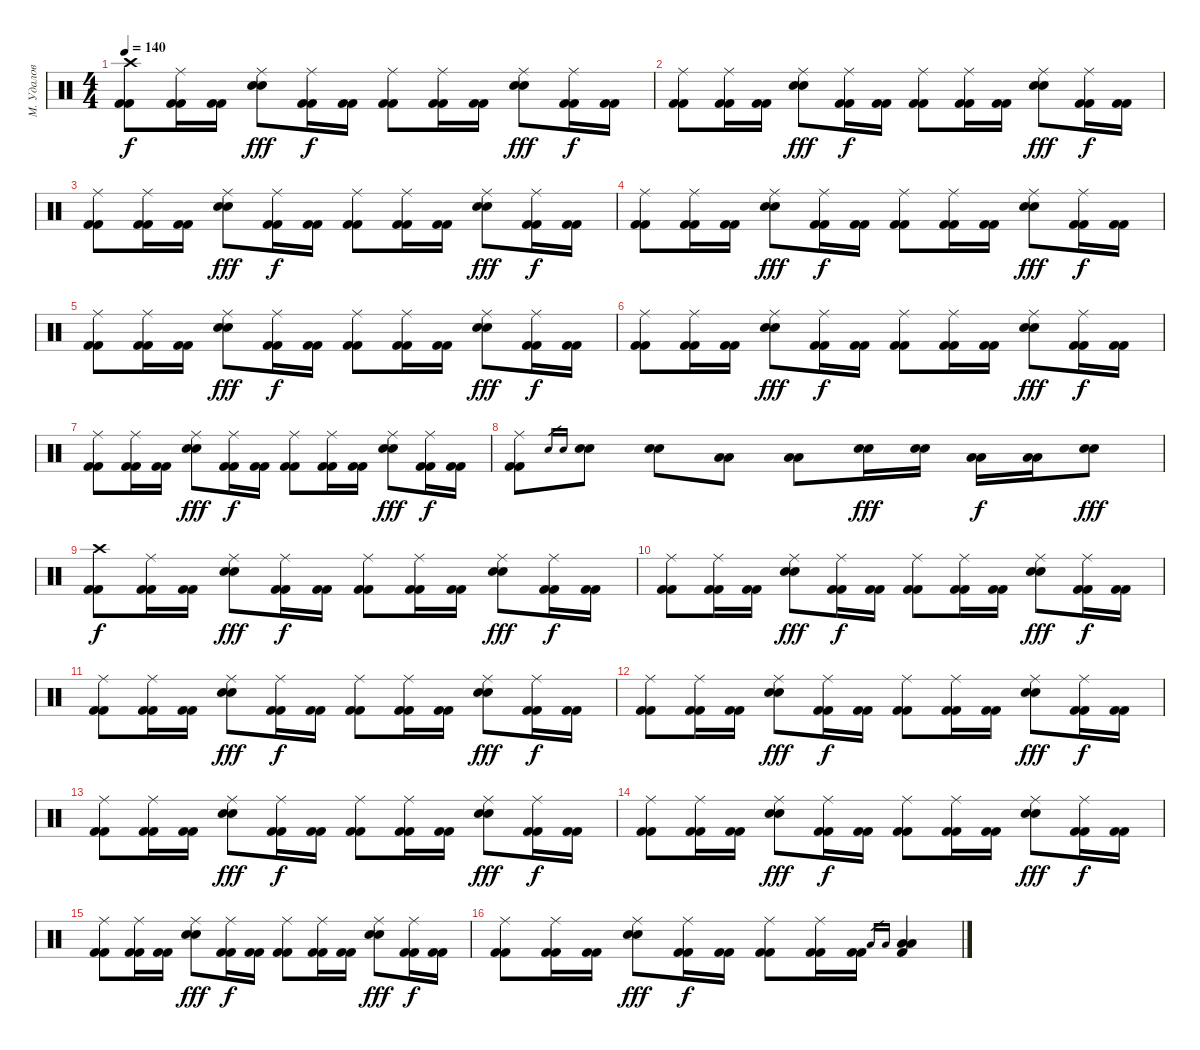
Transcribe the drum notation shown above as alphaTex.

\track ("М. Удалов" "М. Удалов") {instrument percussion}
\staff {score}
\articulation defaults
\ts (4 4)
\tempo 140
\clef neutral
\ks c
("Crash high (hit)" "Kick (hit) 2" "Kick (hit) 2").8{dy f} ("Ride (middle)" "Kick (hit) 2" "Kick (hit) 2").16 ("Kick (hit) 2" "Kick (hit) 2").16 ("Ride (middle)" "Electric Snare (hit)" "Electric Snare (hit)").8{dy fff} ("Ride (middle)" "Kick (hit) 2" "Kick (hit) 2").16{dy f} ("Kick (hit) 2" "Kick (hit) 2").16 ("Ride (middle)" "Kick (hit) 2" "Kick (hit) 2").8 ("Ride (middle)" "Kick (hit) 2" "Kick (hit) 2").16 ("Kick (hit) 2" "Kick (hit) 2").16 ("Ride (middle)" "Electric Snare (hit)" "Electric Snare (hit)").8{dy fff} ("Ride (middle)" "Kick (hit) 2" "Kick (hit) 2").16{dy f} ("Kick (hit) 2" "Kick (hit) 2").16 |
("Ride (middle)" "Kick (hit) 2" "Kick (hit) 2").8 ("Ride (middle)" "Kick (hit) 2" "Kick (hit) 2").16 ("Kick (hit) 2" "Kick (hit) 2").16 ("Ride (middle)" "Electric Snare (hit)" "Electric Snare (hit)").8{dy fff} ("Ride (middle)" "Kick (hit) 2" "Kick (hit) 2").16{dy f} ("Kick (hit) 2" "Kick (hit) 2").16 ("Ride (middle)" "Kick (hit) 2" "Kick (hit) 2").8 ("Ride (middle)" "Kick (hit) 2" "Kick (hit) 2").16 ("Kick (hit) 2" "Kick (hit) 2").16 ("Ride (middle)" "Electric Snare (hit)" "Electric Snare (hit)").8{dy fff} ("Ride (middle)" "Kick (hit) 2" "Kick (hit) 2").16{dy f} ("Kick (hit) 2" "Kick (hit) 2").16 |
("Ride (middle)" "Kick (hit) 2" "Kick (hit) 2").8 ("Ride (middle)" "Kick (hit) 2" "Kick (hit) 2").16 ("Kick (hit) 2" "Kick (hit) 2").16 ("Ride (middle)" "Electric Snare (hit)" "Electric Snare (hit)").8{dy fff} ("Ride (middle)" "Kick (hit) 2" "Kick (hit) 2").16{dy f} ("Kick (hit) 2" "Kick (hit) 2").16 ("Ride (middle)" "Kick (hit) 2" "Kick (hit) 2").8 ("Ride (middle)" "Kick (hit) 2" "Kick (hit) 2").16 ("Kick (hit) 2" "Kick (hit) 2").16 ("Ride (middle)" "Electric Snare (hit)" "Electric Snare (hit)").8{dy fff} ("Ride (middle)" "Kick (hit) 2" "Kick (hit) 2").16{dy f} ("Kick (hit) 2" "Kick (hit) 2").16 |
("Ride (middle)" "Kick (hit) 2" "Kick (hit) 2").8 ("Ride (middle)" "Kick (hit) 2" "Kick (hit) 2").16 ("Kick (hit) 2" "Kick (hit) 2").16 ("Ride (middle)" "Electric Snare (hit)" "Electric Snare (hit)").8{dy fff} ("Ride (middle)" "Kick (hit) 2" "Kick (hit) 2").16{dy f} ("Kick (hit) 2" "Kick (hit) 2").16 ("Ride (middle)" "Kick (hit) 2" "Kick (hit) 2").8 ("Ride (middle)" "Kick (hit) 2" "Kick (hit) 2").16 ("Kick (hit) 2" "Kick (hit) 2").16 ("Ride (middle)" "Electric Snare (hit)" "Electric Snare (hit)").8{dy fff} ("Ride (middle)" "Kick (hit) 2" "Kick (hit) 2").16{dy f} ("Kick (hit) 2" "Kick (hit) 2").16 |
("Ride (middle)" "Kick (hit) 2" "Kick (hit) 2").8 ("Ride (middle)" "Kick (hit) 2" "Kick (hit) 2").16 ("Kick (hit) 2" "Kick (hit) 2").16 ("Ride (middle)" "Electric Snare (hit)" "Electric Snare (hit)").8{dy fff} ("Ride (middle)" "Kick (hit) 2" "Kick (hit) 2").16{dy f} ("Kick (hit) 2" "Kick (hit) 2").16 ("Ride (middle)" "Kick (hit) 2" "Kick (hit) 2").8 ("Ride (middle)" "Kick (hit) 2" "Kick (hit) 2").16 ("Kick (hit) 2" "Kick (hit) 2").16 ("Ride (middle)" "Electric Snare (hit)" "Electric Snare (hit)").8{dy fff} ("Ride (middle)" "Kick (hit) 2" "Kick (hit) 2").16{dy f} ("Kick (hit) 2" "Kick (hit) 2").16 |
("Ride (middle)" "Kick (hit) 2" "Kick (hit) 2").8 ("Ride (middle)" "Kick (hit) 2" "Kick (hit) 2").16 ("Kick (hit) 2" "Kick (hit) 2").16 ("Ride (middle)" "Electric Snare (hit)" "Electric Snare (hit)").8{dy fff} ("Ride (middle)" "Kick (hit) 2" "Kick (hit) 2").16{dy f} ("Kick (hit) 2" "Kick (hit) 2").16 ("Ride (middle)" "Kick (hit) 2" "Kick (hit) 2").8 ("Ride (middle)" "Kick (hit) 2" "Kick (hit) 2").16 ("Kick (hit) 2" "Kick (hit) 2").16 ("Ride (middle)" "Electric Snare (hit)" "Electric Snare (hit)").8{dy fff} ("Ride (middle)" "Kick (hit) 2" "Kick (hit) 2").16{dy f} ("Kick (hit) 2" "Kick (hit) 2").16 |
("Ride (middle)" "Kick (hit) 2" "Kick (hit) 2").8 ("Ride (middle)" "Kick (hit) 2" "Kick (hit) 2").16 ("Kick (hit) 2" "Kick (hit) 2").16 ("Ride (middle)" "Electric Snare (hit)" "Electric Snare (hit)").8{dy fff} ("Ride (middle)" "Kick (hit) 2" "Kick (hit) 2").16{dy f} ("Kick (hit) 2" "Kick (hit) 2").16 ("Ride (middle)" "Kick (hit) 2" "Kick (hit) 2").8 ("Ride (middle)" "Kick (hit) 2" "Kick (hit) 2").16 ("Kick (hit) 2" "Kick (hit) 2").16 ("Ride (middle)" "Electric Snare (hit)" "Electric Snare (hit)").8{dy fff} ("Ride (middle)" "Kick (hit) 2" "Kick (hit) 2").16{dy f} ("Kick (hit) 2" "Kick (hit) 2").16 |
("Ride (middle)" "Kick (hit) 2" "Kick (hit) 2").8 "Electric Snare (hit)".16{gr} "Electric Snare (hit)".16{gr} ("Electric Snare (hit)" "Electric Snare (hit)").8 ("Electric Snare (hit)" "Electric Snare (hit)").8 ("Low Tom (hit)" "Low Tom (hit)").8 ("Low Tom (hit)" "Low Tom (hit)").8 ("Electric Snare (hit)" "Electric Snare (hit)").16{dy fff} ("Electric Snare (hit)" "Electric Snare (hit)").16 ("Low Tom (hit)" "Low Tom (hit)").16{dy f} ("Low Tom (hit)" "Low Tom (hit)").16 ("Electric Snare (hit)" "Electric Snare (hit)").8{dy fff} |
("Crash high (hit)" "Kick (hit) 2" "Kick (hit) 2").8{dy f} ("Ride (middle)" "Kick (hit) 2" "Kick (hit) 2").16 ("Kick (hit) 2" "Kick (hit) 2").16 ("Ride (middle)" "Electric Snare (hit)" "Electric Snare (hit)").8{dy fff} ("Ride (middle)" "Kick (hit) 2" "Kick (hit) 2").16{dy f} ("Kick (hit) 2" "Kick (hit) 2").16 ("Ride (middle)" "Kick (hit) 2" "Kick (hit) 2").8 ("Ride (middle)" "Kick (hit) 2" "Kick (hit) 2").16 ("Kick (hit) 2" "Kick (hit) 2").16 ("Ride (middle)" "Electric Snare (hit)" "Electric Snare (hit)").8{dy fff} ("Ride (middle)" "Kick (hit) 2" "Kick (hit) 2").16{dy f} ("Kick (hit) 2" "Kick (hit) 2").16 |
("Ride (middle)" "Kick (hit) 2" "Kick (hit) 2").8 ("Ride (middle)" "Kick (hit) 2" "Kick (hit) 2").16 ("Kick (hit) 2" "Kick (hit) 2").16 ("Ride (middle)" "Electric Snare (hit)" "Electric Snare (hit)").8{dy fff} ("Ride (middle)" "Kick (hit) 2" "Kick (hit) 2").16{dy f} ("Kick (hit) 2" "Kick (hit) 2").16 ("Ride (middle)" "Kick (hit) 2" "Kick (hit) 2").8 ("Ride (middle)" "Kick (hit) 2" "Kick (hit) 2").16 ("Kick (hit) 2" "Kick (hit) 2").16 ("Ride (middle)" "Electric Snare (hit)" "Electric Snare (hit)").8{dy fff} ("Ride (middle)" "Kick (hit) 2" "Kick (hit) 2").16{dy f} ("Kick (hit) 2" "Kick (hit) 2").16 |
("Ride (middle)" "Kick (hit) 2" "Kick (hit) 2").8 ("Ride (middle)" "Kick (hit) 2" "Kick (hit) 2").16 ("Kick (hit) 2" "Kick (hit) 2").16 ("Ride (middle)" "Electric Snare (hit)" "Electric Snare (hit)").8{dy fff} ("Ride (middle)" "Kick (hit) 2" "Kick (hit) 2").16{dy f} ("Kick (hit) 2" "Kick (hit) 2").16 ("Ride (middle)" "Kick (hit) 2" "Kick (hit) 2").8 ("Ride (middle)" "Kick (hit) 2" "Kick (hit) 2").16 ("Kick (hit) 2" "Kick (hit) 2").16 ("Ride (middle)" "Electric Snare (hit)" "Electric Snare (hit)").8{dy fff} ("Ride (middle)" "Kick (hit) 2" "Kick (hit) 2").16{dy f} ("Kick (hit) 2" "Kick (hit) 2").16 |
("Ride (middle)" "Kick (hit) 2" "Kick (hit) 2").8 ("Ride (middle)" "Kick (hit) 2" "Kick (hit) 2").16 ("Kick (hit) 2" "Kick (hit) 2").16 ("Ride (middle)" "Electric Snare (hit)" "Electric Snare (hit)").8{dy fff} ("Ride (middle)" "Kick (hit) 2" "Kick (hit) 2").16{dy f} ("Kick (hit) 2" "Kick (hit) 2").16 ("Ride (middle)" "Kick (hit) 2" "Kick (hit) 2").8 ("Ride (middle)" "Kick (hit) 2" "Kick (hit) 2").16 ("Kick (hit) 2" "Kick (hit) 2").16 ("Ride (middle)" "Electric Snare (hit)" "Electric Snare (hit)").8{dy fff} ("Ride (middle)" "Kick (hit) 2" "Kick (hit) 2").16{dy f} ("Kick (hit) 2" "Kick (hit) 2").16 |
("Ride (middle)" "Kick (hit) 2" "Kick (hit) 2").8 ("Ride (middle)" "Kick (hit) 2" "Kick (hit) 2").16 ("Kick (hit) 2" "Kick (hit) 2").16 ("Ride (middle)" "Electric Snare (hit)" "Electric Snare (hit)").8{dy fff} ("Ride (middle)" "Kick (hit) 2" "Kick (hit) 2").16{dy f} ("Kick (hit) 2" "Kick (hit) 2").16 ("Ride (middle)" "Kick (hit) 2" "Kick (hit) 2").8 ("Ride (middle)" "Kick (hit) 2" "Kick (hit) 2").16 ("Kick (hit) 2" "Kick (hit) 2").16 ("Ride (middle)" "Electric Snare (hit)" "Electric Snare (hit)").8{dy fff} ("Ride (middle)" "Kick (hit) 2" "Kick (hit) 2").16{dy f} ("Kick (hit) 2" "Kick (hit) 2").16 |
("Ride (middle)" "Kick (hit) 2" "Kick (hit) 2").8 ("Ride (middle)" "Kick (hit) 2" "Kick (hit) 2").16 ("Kick (hit) 2" "Kick (hit) 2").16 ("Ride (middle)" "Electric Snare (hit)" "Electric Snare (hit)").8{dy fff} ("Ride (middle)" "Kick (hit) 2" "Kick (hit) 2").16{dy f} ("Kick (hit) 2" "Kick (hit) 2").16 ("Ride (middle)" "Kick (hit) 2" "Kick (hit) 2").8 ("Ride (middle)" "Kick (hit) 2" "Kick (hit) 2").16 ("Kick (hit) 2" "Kick (hit) 2").16 ("Ride (middle)" "Electric Snare (hit)" "Electric Snare (hit)").8{dy fff} ("Ride (middle)" "Kick (hit) 2" "Kick (hit) 2").16{dy f} ("Kick (hit) 2" "Kick (hit) 2").16 |
("Ride (middle)" "Kick (hit) 2" "Kick (hit) 2").8 ("Ride (middle)" "Kick (hit) 2" "Kick (hit) 2").16 ("Kick (hit) 2" "Kick (hit) 2").16 ("Ride (middle)" "Electric Snare (hit)" "Electric Snare (hit)").8{dy fff} ("Ride (middle)" "Kick (hit) 2" "Kick (hit) 2").16{dy f} ("Kick (hit) 2" "Kick (hit) 2").16 ("Ride (middle)" "Kick (hit) 2" "Kick (hit) 2").8 ("Ride (middle)" "Kick (hit) 2" "Kick (hit) 2").16 ("Kick (hit) 2" "Kick (hit) 2").16 ("Ride (middle)" "Electric Snare (hit)" "Electric Snare (hit)").8{dy fff} ("Ride (middle)" "Kick (hit) 2" "Kick (hit) 2").16{dy f} ("Kick (hit) 2" "Kick (hit) 2").16 |
("Ride (middle)" "Kick (hit) 2" "Kick (hit) 2").8 ("Ride (middle)" "Kick (hit) 2" "Kick (hit) 2").16 ("Kick (hit) 2" "Kick (hit) 2").16 ("Ride (middle)" "Electric Snare (hit)" "Electric Snare (hit)").8{dy fff} ("Ride (middle)" "Kick (hit) 2" "Kick (hit) 2").16{dy f} ("Kick (hit) 2" "Kick (hit) 2").16 ("Ride (middle)" "Kick (hit) 2" "Kick (hit) 2").8 ("Ride (middle)" "Kick (hit) 2" "Kick (hit) 2").16 ("Kick (hit) 2" "Kick (hit) 2").16 "Low Tom (hit)".16{gr} "Low Tom (hit)".16{gr} ("Low Tom (hit)" "Low Tom (hit)" "Kick (hit) 2").4
